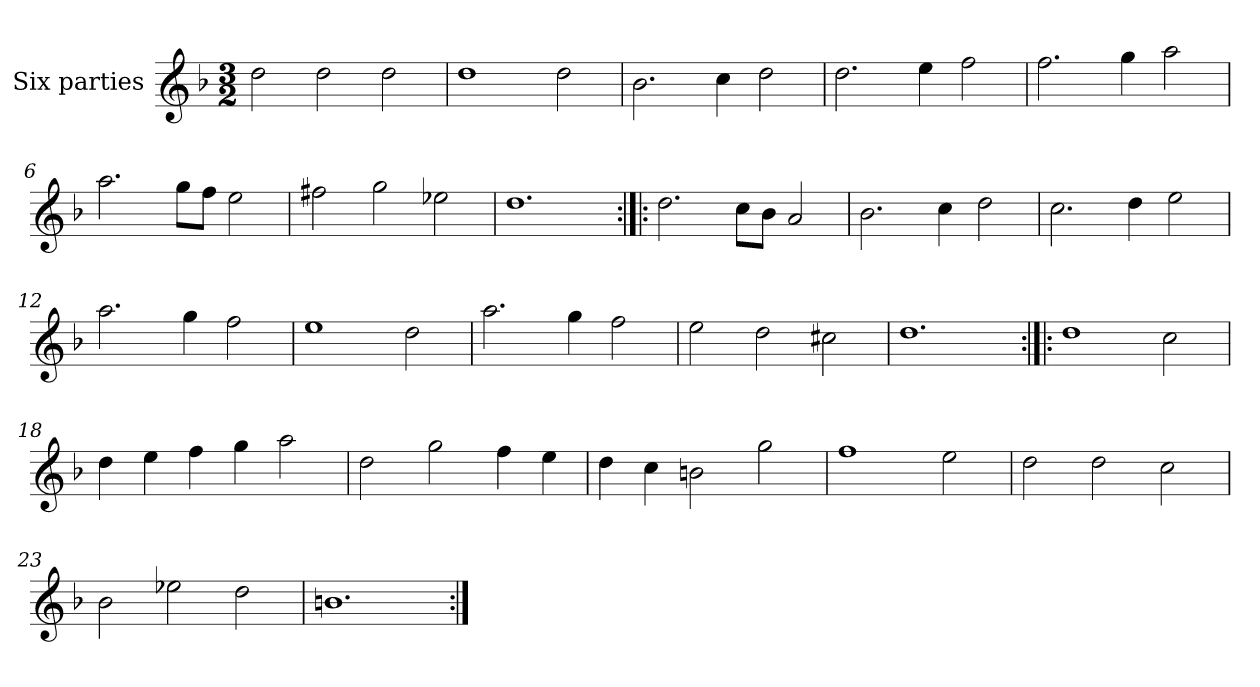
**kern
*part1
*staff1
*I"Six parties
*clefG2
*k[b-]
*M3/2
*MM180
=1
2dd\
2dd\
2dd\
=2
1dd
2dd\
=3
2.b-\
4cc\
2dd\
=4
2.dd\
4ee\
2ff\
=5
2.ff\
4gg\
2aa\
=6
2.aa\
8gg\L
8ff\J
2ee\
=7
2ff#X\
2gg\
2ee-X\
=8
1.dd
=9:|!|:
2.dd\
8cc\L
8b-\J
2a/
=10
2.b-\
4cc\
2dd\
=11
2.cc\
4dd\
2ee\
=12
2.aa\
4gg\
2ff\
=13
1ee
2dd\
=14
2.aa\
4gg\
2ff\
=15
2ee\
2dd\
2cc#X\
=16
1.dd
=17:|!|:
1dd
2cc\
=18
4dd\
4ee\
4ff\
4gg\
2aa\
=19
2dd\
2gg\
4ff\
4ee\
=20
4dd\
4cc\
2bn\
2gg\
=21
1ff
2ee\
=22
2dd\
2dd\
2cc\
=23
2b-\
2ee-X\
2dd\
=24
1.bn
=:|!
*-
